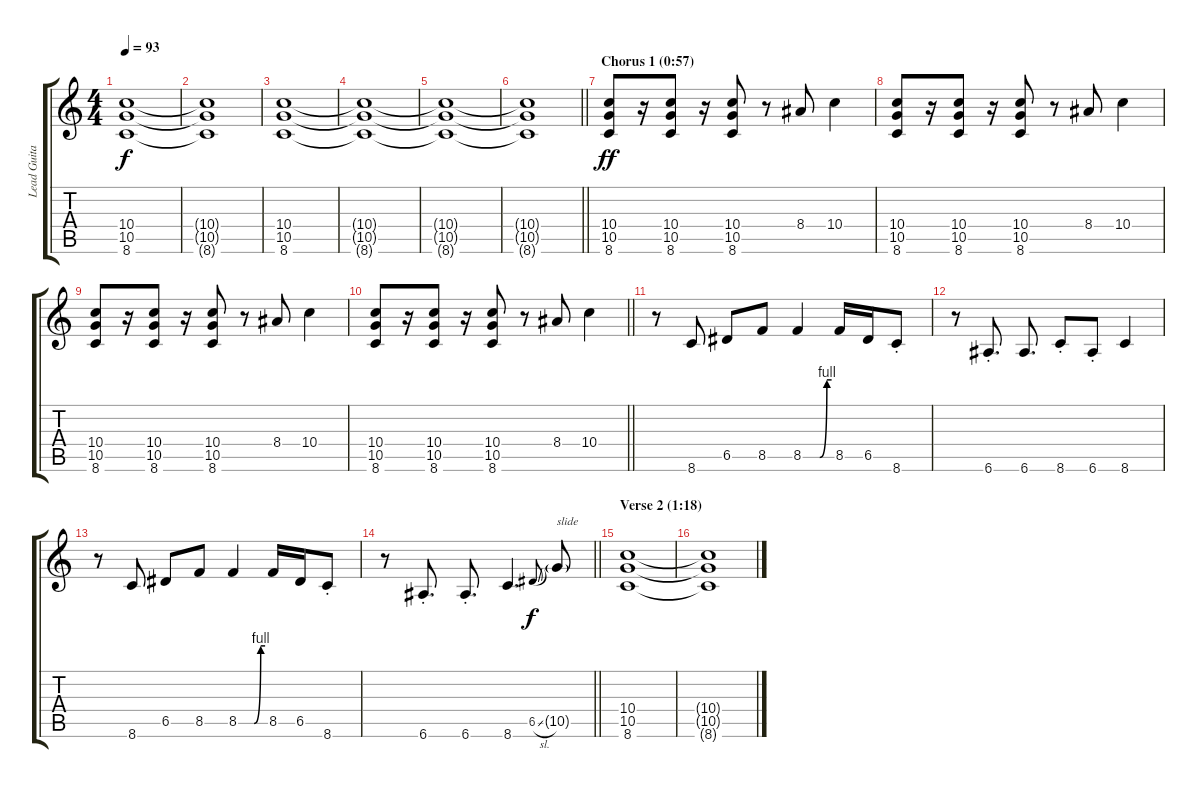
\track ("Lead Guitar 1" "Lead Guita") {instrument overdrivenguitar}
\staff {score tabs}
\tuning (E4 B3 G3 D3 A2 E2) {hide}
\ts (4 4)
\tempo 93
\clef g2
\ks c
(10.4{t} 10.5{t} 8.6{t}).1{dy f} |
(10.4{t} 10.5{t} 8.6{t}).1 |
(10.4 10.5 8.6).1{volume 13} |
(10.4{t} 10.5{t} 8.6{t}).1{volume 10} |
(10.4{t} 10.5{t} 8.6{t}).1 |
\barLineRight lightlight
(10.4{t} 10.5{t} 8.6{t}).1 |
\section ("" "Chorus 1 (0:57)")
(10.4 10.5 8.6).8{dy ff volume 13} r.16 (10.4 10.5 8.6).8 r.16 (10.4 10.5 8.6).8 r.8 8.4.8 10.4.4 |
(10.4 10.5 8.6).8 r.16 (10.4 10.5 8.6).8 r.16 (10.4 10.5 8.6).8 r.8 8.4.8 10.4.4 |
(10.4 10.5 8.6).8 r.16 (10.4 10.5 8.6).8 r.16 (10.4 10.5 8.6).8 r.8 8.4.8 10.4.4 |
\barLineRight lightlight
(10.4 10.5 8.6).8 r.16 (10.4 10.5 8.6).8 r.16 (10.4 10.5 8.6).8 r.8 8.4.8 10.4.4 |
r.8 8.6.8 6.5.8 8.5.8 8.5{be (custom 0 0 35 0 50 4 60 4)}.4 8.5.16 6.5.16 8.6{st}.8 |
r.8 6.6{st}.8{d} 6.6.8{d} 8.6{st}.8 6.6{st}.8 8.6.4 |
r.8 8.6.8 6.5.8 8.5.8 8.5{be (custom 0 0 35 0 50 4 60 4)}.4 8.5.16 6.5.16 8.6{st}.8 |
\barLineRight lightlight
r.8 6.6{st}.8{d} 6.6{st}.8{d} 8.6.4{d} 6.5{sl}.8{gr onbeat dy f} 10.5{g}.8{txt "slide"} |
\section ("" "Verse 2 (1:18)")
(10.4 10.5 8.6).1 |
(10.4{t} 10.5{t} 8.6{t}).1{volume 10}
